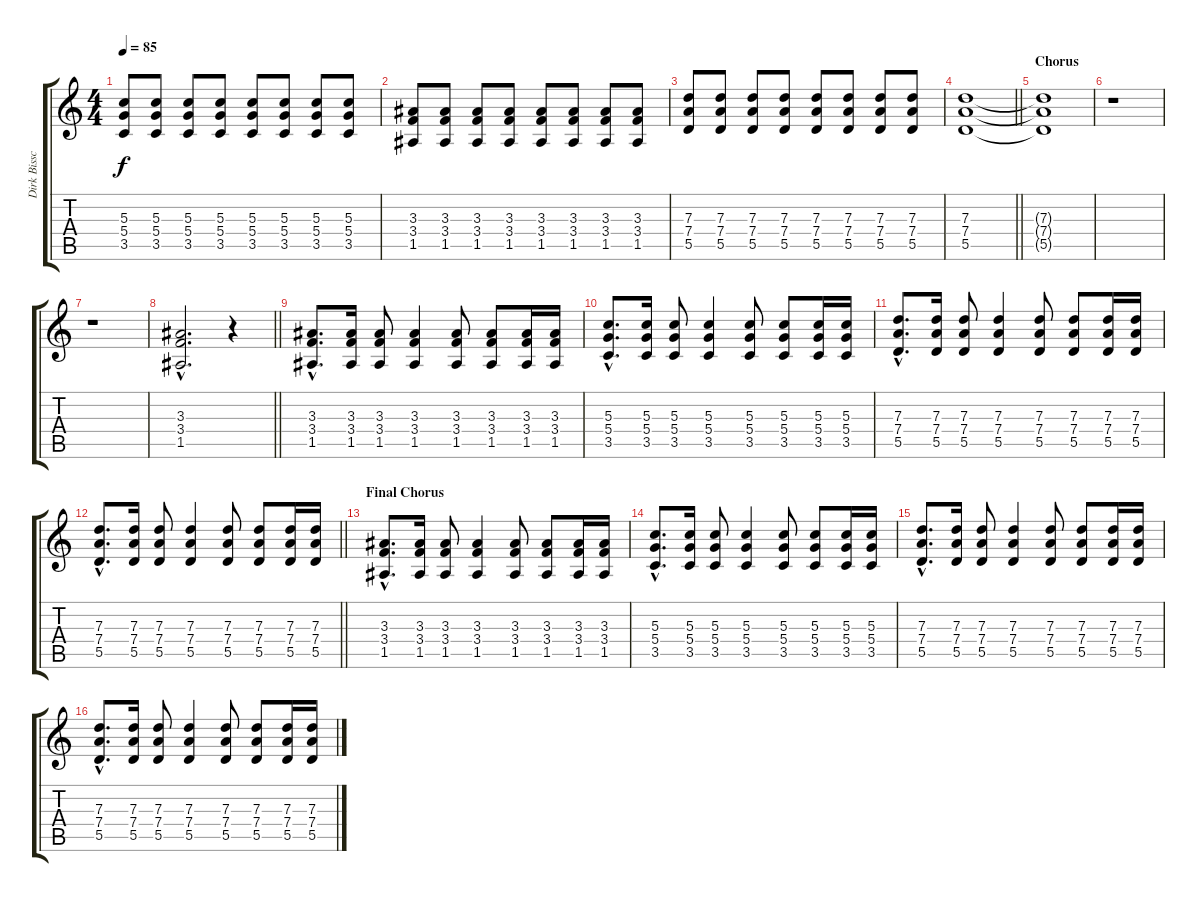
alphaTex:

\track ("Dirk Bisschoff (Lead Guitar)" "Dirk Bissc") {instrument distortionguitar}
\staff {score tabs}
\tuning (E4 B3 G3 D3 A2 E2) {hide}
\ts (4 4)
\tempo 85
\clef g2
\ks c
(5.3 5.4 3.5).8{dy f} (5.3 5.4 3.5).8 (5.3 5.4 3.5).8 (5.3 5.4 3.5).8 (5.3 5.4 3.5).8 (5.3 5.4 3.5).8 (5.3 5.4 3.5).8 (5.3 5.4 3.5).8 |
(3.3 3.4 1.5).8 (3.3 3.4 1.5).8 (3.3 3.4 1.5).8 (3.3 3.4 1.5).8 (3.3 3.4 1.5).8 (3.3 3.4 1.5).8 (3.3 3.4 1.5).8 (3.3 3.4 1.5).8 |
(7.3 7.4 5.5).8 (7.3 7.4 5.5).8 (7.3 7.4 5.5).8 (7.3 7.4 5.5).8 (7.3 7.4 5.5).8 (7.3 7.4 5.5).8 (7.3 7.4 5.5).8 (7.3 7.4 5.5).8 |
\barLineRight lightlight
(7.3 7.4 5.5).1 |
\section ("" "Chorus")
(7.3{t} 7.4{t} 5.5{t}).1{volume 0} |
r.1 |
r.1 |
\barLineRight lightlight
(3.3{hac} 3.4{hac} 1.5{hac}).2{d volume 13} r.4 |
(3.3{hac} 3.4{hac} 1.5{hac}).8{d} (3.3 3.4 1.5).16 (3.3 3.4 1.5).8 (3.3 3.4 1.5).4 (3.3 3.4 1.5).8 (3.3 3.4 1.5).8 (3.3 3.4 1.5).16 (3.3 3.4 1.5).16 |
(5.3{hac} 5.4{hac} 3.5{hac}).8{d} (5.3 5.4 3.5).16 (5.3 5.4 3.5).8 (5.3 5.4 3.5).4 (5.3 5.4 3.5).8 (5.3 5.4 3.5).8 (5.3 5.4 3.5).16 (5.3 5.4 3.5).16 |
(7.3{hac} 7.4{hac} 5.5{hac}).8{d} (7.3 7.4 5.5).16 (7.3 7.4 5.5).8 (7.3 7.4 5.5).4 (7.3 7.4 5.5).8 (7.3 7.4 5.5).8 (7.3 7.4 5.5).16 (7.3 7.4 5.5).16 |
\barLineRight lightlight
(7.3{hac} 7.4{hac} 5.5{hac}).8{d} (7.3 7.4 5.5).16 (7.3 7.4 5.5).8 (7.3 7.4 5.5).4 (7.3 7.4 5.5).8 (7.3 7.4 5.5).8 (7.3 7.4 5.5).16 (7.3 7.4 5.5).16 |
\section ("" "Final Chorus")
(3.3{hac} 3.4{hac} 1.5{hac}).8{d volume 13} (3.3 3.4 1.5).16 (3.3 3.4 1.5).8 (3.3 3.4 1.5).4 (3.3 3.4 1.5).8 (3.3 3.4 1.5).8 (3.3 3.4 1.5).16 (3.3 3.4 1.5).16 |
(5.3{hac} 5.4{hac} 3.5{hac}).8{d} (5.3 5.4 3.5).16 (5.3 5.4 3.5).8 (5.3 5.4 3.5).4 (5.3 5.4 3.5).8 (5.3 5.4 3.5).8 (5.3 5.4 3.5).16 (5.3 5.4 3.5).16 |
(7.3{hac} 7.4{hac} 5.5{hac}).8{d} (7.3 7.4 5.5).16 (7.3 7.4 5.5).8 (7.3 7.4 5.5).4 (7.3 7.4 5.5).8 (7.3 7.4 5.5).8 (7.3 7.4 5.5).16 (7.3 7.4 5.5).16 |
(7.3{hac} 7.4{hac} 5.5{hac}).8{d} (7.3 7.4 5.5).16 (7.3 7.4 5.5).8 (7.3 7.4 5.5).4 (7.3 7.4 5.5).8 (7.3 7.4 5.5).8 (7.3 7.4 5.5).16 (7.3 7.4 5.5).16
